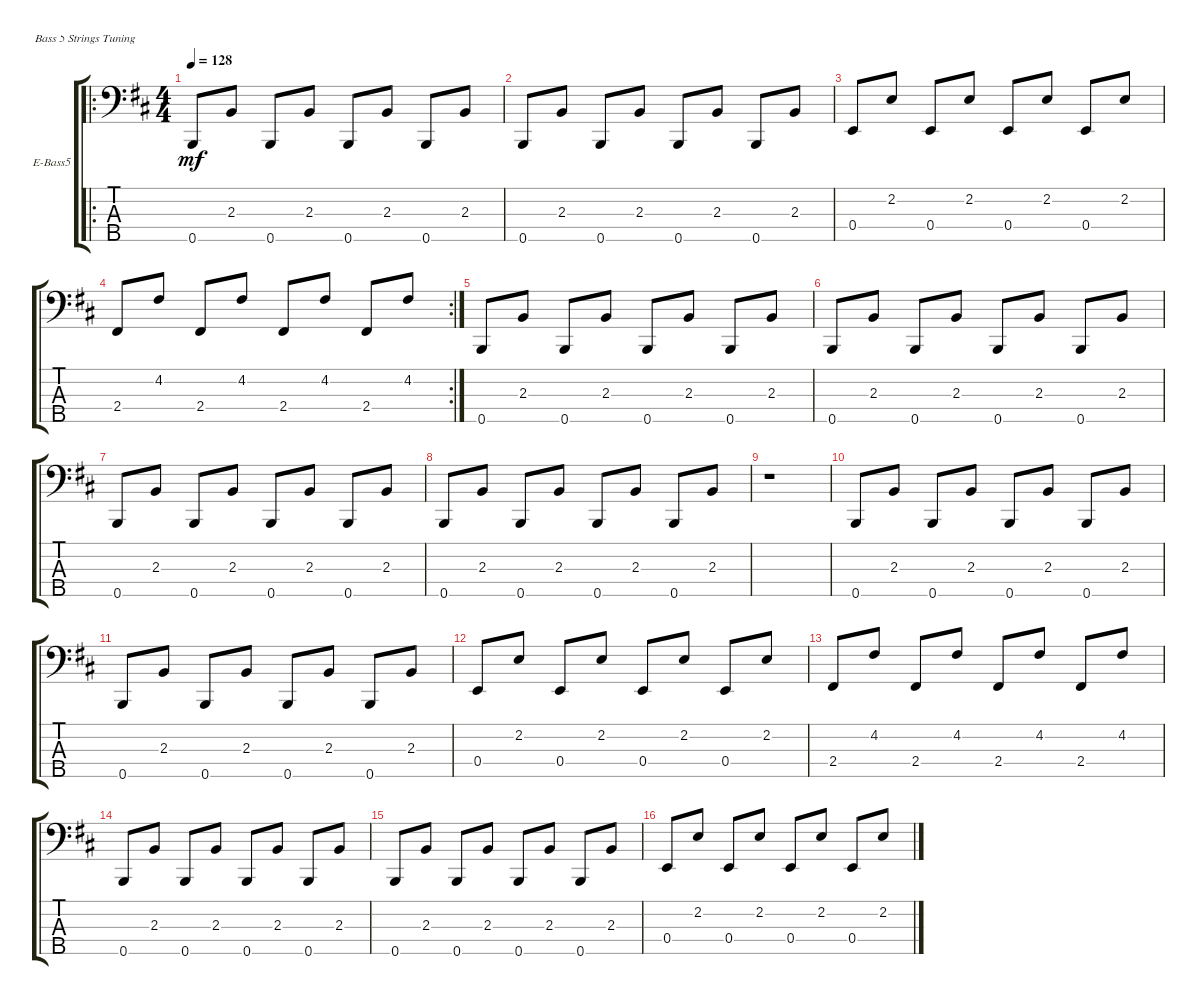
\defaultSystemsLayout 4
\bracketExtendMode groupsimilarinstruments
\firstSystemTrackNameOrientation horizontal
\otherSystemsTrackNameOrientation horizontal
\track ("Electric Bass" "E-Bass5") {instrument electricbassfinger}
\staff {score tabs}
\tuning (G2 D2 A1 E1 B0)
\ro
\ts (4 4)
\tempo 128
\clef f4
\scale
0.544118
\ks bminor
0.5.8{dy mf instrument electricbassfinger} 2.3.8 0.5.8 2.3.8 0.5.8 2.3.8 0.5.8 2.3.8 |
\scale
0.227941 0.5.8 2.3.8 0.5.8 2.3.8 0.5.8 2.3.8 0.5.8 2.3.8 |
\scale
0.227941 0.4.8 2.2.8 0.4.8 2.2.8 0.4.8 2.2.8 0.4.8 2.2.8 |
\rc 2
\scale
0.354167 2.4.8 4.2.8 2.4.8 4.2.8 2.4.8 4.2.8 2.4.8 4.2.8 |
\scale
0.322917 0.5.8 2.3.8 0.5.8 2.3.8 0.5.8 2.3.8 0.5.8 2.3.8 |
\scale
0.322917 0.5.8 2.3.8 0.5.8 2.3.8 0.5.8 2.3.8 0.5.8 2.3.8 |
\scale
0.333333 0.5.8 2.3.8 0.5.8 2.3.8 0.5.8 2.3.8 0.5.8 2.3.8 |
\scale
0.333333 0.5.8 2.3.8 0.5.8 2.3.8 0.5.8 2.3.8 0.5.8 2.3.8 |
\scale
0.333333 r.1 |
\scale
0.333333 0.5.8 2.3.8 0.5.8 2.3.8 0.5.8 2.3.8 0.5.8 2.3.8 |
\scale
0.333333 0.5.8 2.3.8 0.5.8 2.3.8 0.5.8 2.3.8 0.5.8 2.3.8 |
\scale
0.333333 0.4.8 2.2.8 0.4.8 2.2.8 0.4.8 2.2.8 0.4.8 2.2.8 |
\scale
0.333333 2.4.8 4.2.8 2.4.8 4.2.8 2.4.8 4.2.8 2.4.8 4.2.8 |
\scale
0.333333 0.5.8 2.3.8 0.5.8 2.3.8 0.5.8 2.3.8 0.5.8 2.3.8 |
\scale
0.333333 0.5.8 2.3.8 0.5.8 2.3.8 0.5.8 2.3.8 0.5.8 2.3.8 |
\scale
0.333333 0.4.8 2.2.8 0.4.8 2.2.8 0.4.8 2.2.8 0.4.8 2.2.8
